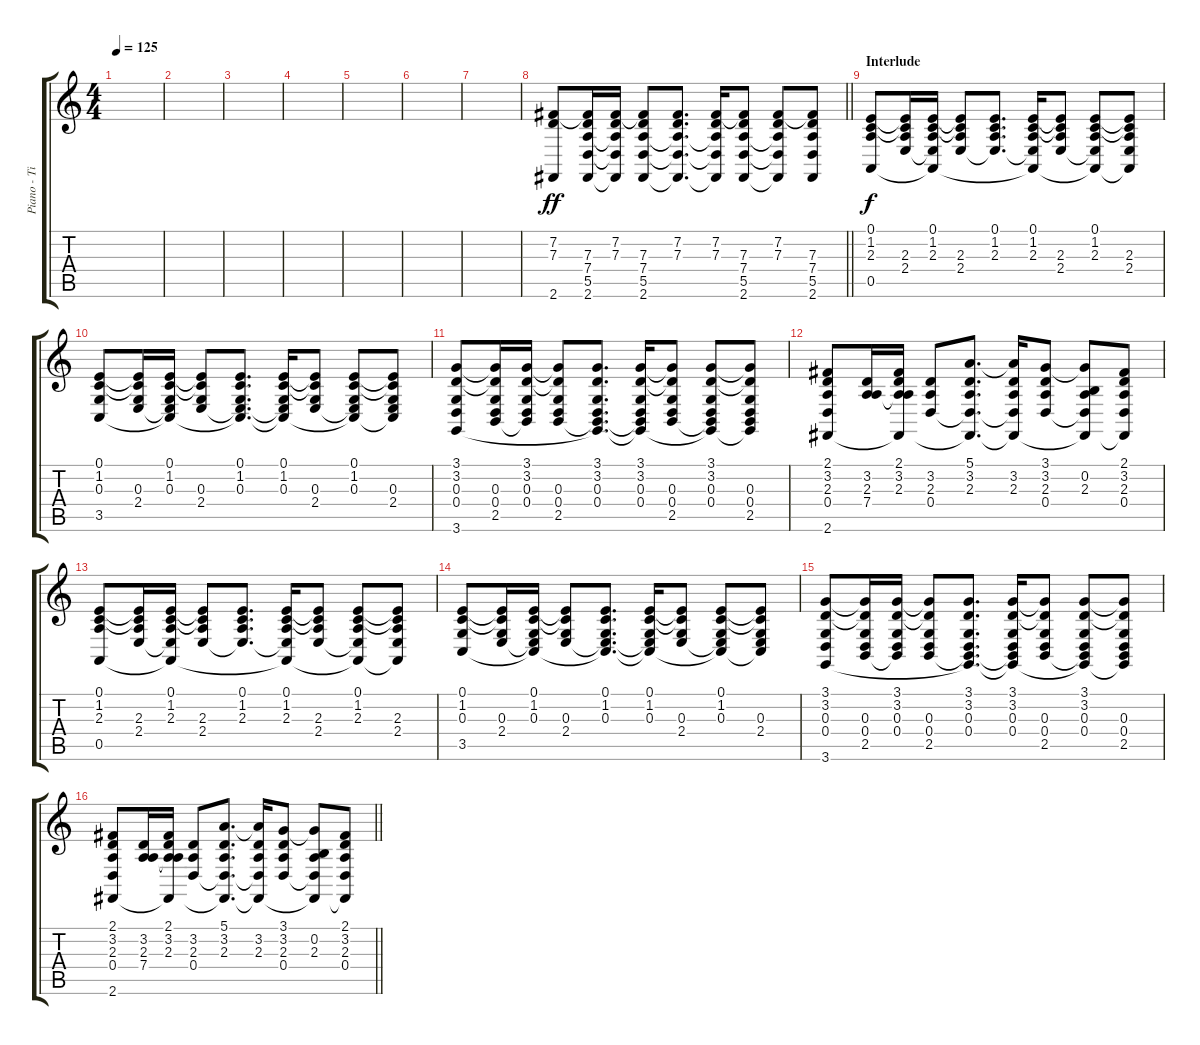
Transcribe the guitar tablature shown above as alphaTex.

\track ("Piano - Tina" "Piano - Ti") {instrument electricpiano1}
\staff {score tabs}
\tuning (E4 B3 G3 D3 A2 E2) {hide}
\ts (4 4)
\tempo 125
\clef g2
\ks c
|
|
|
|
|
|
|
\barLineRight lightlight
(7.2 7.3 2.6).8{dy ff} (7.2{t} 7.3 7.4 5.5 2.6).16 (7.2 7.3 7.4{t} 5.5{t} 2.6{t}).16 (7.2{t} 7.3 7.4 5.5 2.6).8 (7.2 7.3 7.4{t} 5.5{t} 2.6{t}).8{d} (7.2 7.3 7.4{t} 5.5{t} 2.6{t}).16 (7.2{t} 7.3 7.4 5.5 2.6).8 (7.2 7.3 7.4{t} 5.5{t} 2.6{t}).8 (7.2{t} 7.3 7.4 5.5 2.6).8 |
\section ("" "Interlude")
(0.1 1.2 2.3 0.5).8{dy f} (0.1{t} 1.2{t} 2.3 2.4).16 (0.1 1.2 2.3 2.4{t} 0.5{t}).16 (0.1{t} 1.2{t} 2.3 2.4).8 (0.1 1.2 2.3 2.4{t}).8{d} (0.1 1.2 2.3 2.4{t} 0.5{t}).16 (0.1{t} 1.2{t} 2.3 2.4).8 (0.1 1.2 2.3 2.4{t} 0.5{t}).8 (0.1{t} 1.2{t} 2.3 2.4 0.5{t}).8 |
(0.1 1.2 0.3 3.5).8 (0.1{t} 1.2{t} 0.3 2.4).16 (0.1 1.2 0.3 2.4{t} 3.5{t}).16 (0.1{t} 1.2{t} 0.3 2.4).8 (0.1 1.2 0.3 2.4{t} 3.5{t}).8{d} (0.1 1.2 0.3 2.4{t} 3.5{t}).16 (0.1{t} 1.2{t} 0.3 2.4).8 (0.1 1.2 0.3 2.4{t} 3.5{t}).8 (0.1{t} 1.2{t} 0.3 2.4 3.5{t}).8 |
(3.1 3.2 0.3 0.4 3.6).8 (3.1{t} 3.2{t} 0.3 0.4 2.5).16 (3.1 3.2 0.3 0.4 2.5{t}).16 (3.1{t} 3.2{t} 0.3 0.4 2.5).8 (3.1 3.2 0.3 0.4 2.5{t} 3.6{t}).8{d} (3.1 3.2 0.3 0.4 2.5{t} 3.6{t}).16 (3.1{t} 3.2{t} 0.3 0.4 2.5).8 (3.1 3.2 0.3 0.4 2.5{t} 3.6{t}).8 (3.1{t} 3.2{t} 0.3 0.4 2.5 3.6{t}).8 |
(2.1 3.2 2.3 0.4 2.6).8 (3.2 2.3 7.4).16 (2.1 3.2 2.3 7.4{t} 2.6{t}).16 (3.2 2.3 0.4).8 (5.1 3.2 2.3 0.4{t} 2.6{t}).8{d} (5.1{t} 3.2 2.3 0.4{t} 2.6{t}).16 (3.1 3.2 2.3 0.4).8 (3.1{t} 0.2 2.3 0.4{t} 2.6{t}).8 (2.1 3.2 2.3 0.4 2.6{t}).8 |
(0.1 1.2 2.3 0.5).8 (0.1{t} 1.2{t} 2.3 2.4).16 (0.1 1.2 2.3 2.4{t} 0.5{t}).16 (0.1{t} 1.2{t} 2.3 2.4).8 (0.1 1.2 2.3 2.4{t}).8{d} (0.1 1.2 2.3 2.4{t} 0.5{t}).16 (0.1{t} 1.2{t} 2.3 2.4).8 (0.1 1.2 2.3 2.4{t} 0.5{t}).8 (0.1{t} 1.2{t} 2.3 2.4 0.5{t}).8 |
(0.1 1.2 0.3 3.5).8 (0.1{t} 1.2{t} 0.3 2.4).16 (0.1 1.2 0.3 2.4{t} 3.5{t}).16 (0.1{t} 1.2{t} 0.3 2.4).8 (0.1 1.2 0.3 2.4{t} 3.5{t}).8{d} (0.1 1.2 0.3 2.4{t} 3.5{t}).16 (0.1{t} 1.2{t} 0.3 2.4).8 (0.1 1.2 0.3 2.4{t} 3.5{t}).8 (0.1{t} 1.2{t} 0.3 2.4 3.5{t}).8 |
(3.1 3.2 0.3 0.4 3.6).8 (3.1{t} 3.2{t} 0.3 0.4 2.5).16 (3.1 3.2 0.3 0.4 2.5{t}).16 (3.1{t} 3.2{t} 0.3 0.4 2.5).8 (3.1 3.2 0.3 0.4 2.5{t} 3.6{t}).8{d} (3.1 3.2 0.3 0.4 2.5{t} 3.6{t}).16 (3.1{t} 3.2{t} 0.3 0.4 2.5).8 (3.1 3.2 0.3 0.4 2.5{t} 3.6{t}).8 (3.1{t} 3.2{t} 0.3 0.4 2.5 3.6{t}).8 |
\barLineRight lightlight
(2.1 3.2 2.3 0.4 2.6).8 (3.2 2.3 7.4).16 (2.1 3.2 2.3 7.4{t} 2.6{t}).16 (3.2 2.3 0.4).8 (5.1 3.2 2.3 0.4{t} 2.6{t}).8{d} (5.1{t} 3.2 2.3 0.4{t} 2.6{t}).16 (3.1 3.2 2.3 0.4).8 (3.1{t} 0.2 2.3 0.4{t} 2.6{t}).8 (2.1 3.2 2.3 0.4 2.6{t}).8
